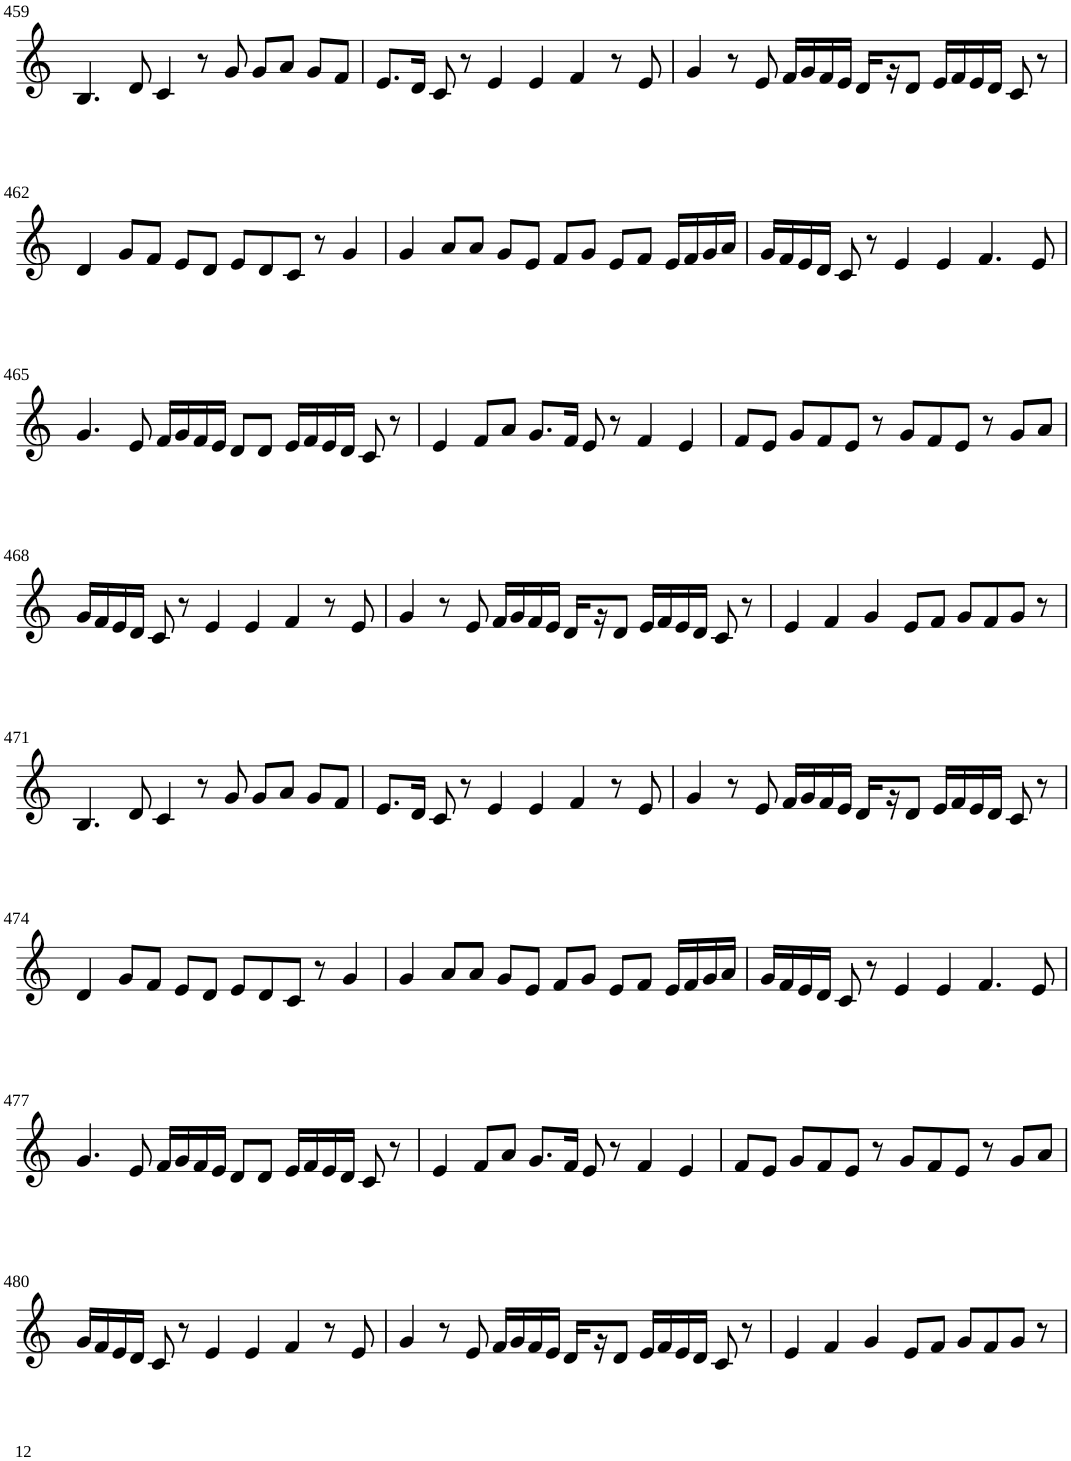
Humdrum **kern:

**kern
*part1
*staff1
*I"Violin
!!LO:PB:g=z
*clefG2
*k[]
*M6/4
=459
4.B/
8d/
4c/
8r
8g/
8g/L
8a/J
8g/L
8f/J
=460
8.e/L
16d/Jk
8c/
8r
4e/
4e/
4f/
8r
8e/
=461
4g/
8r
8e/
16f/LL
16g/
16f/
16e/JJ
16d/LL
16r
8d/J
16e/LL
16f/
16e/
16d/JJ
8c/
8r
!!LO:LB:g=z
=462
4d/
8g/L
8f/J
8e/L
8d/J
8e/L
8d/
8c/J
8r
4g/
=463
4g/
8a/L
8a/J
8g/L
8e/J
8f/L
8g/J
8e/L
8f/J
16e/LL
16f/
16g/
16a/JJ
=464
16g/LL
16f/
16e/
16d/JJ
8c/
8r
4e/
4e/
4.f/
8e/
!!LO:LB:g=z
=465
4.g/
8e/
16f/LL
16g/
16f/
16e/JJ
8d/L
8d/J
16e/LL
16f/
16e/
16d/JJ
8c/
8r
=466
4e/
8f/L
8a/J
8.g/L
16f/Jk
8e/
8r
4f/
4e/
=467
8f/L
8e/J
8g/L
8f/
8e/J
8r
8g/L
8f/
8e/J
8r
8g/L
8a/J
!!LO:LB:g=z
=468
16g/LL
16f/
16e/
16d/JJ
8c/
8r
4e/
4e/
4f/
8r
8e/
=469
4g/
8r
8e/
16f/LL
16g/
16f/
16e/JJ
16d/LL
16r
8d/J
16e/LL
16f/
16e/
16d/JJ
8c/
8r
=470
4e/
4f/
4g/
8e/L
8f/J
8g/L
8f/
8g/J
8r
!!LO:LB:g=z
=471
4.B/
8d/
4c/
8r
8g/
8g/L
8a/J
8g/L
8f/J
=472
8.e/L
16d/Jk
8c/
8r
4e/
4e/
4f/
8r
8e/
=473
4g/
8r
8e/
16f/LL
16g/
16f/
16e/JJ
16d/LL
16r
8d/J
16e/LL
16f/
16e/
16d/JJ
8c/
8r
!!LO:LB:g=z
=474
4d/
8g/L
8f/J
8e/L
8d/J
8e/L
8d/
8c/J
8r
4g/
=475
4g/
8a/L
8a/J
8g/L
8e/J
8f/L
8g/J
8e/L
8f/J
16e/LL
16f/
16g/
16a/JJ
=476
16g/LL
16f/
16e/
16d/JJ
8c/
8r
4e/
4e/
4.f/
8e/
!!LO:LB:g=z
=477
4.g/
8e/
16f/LL
16g/
16f/
16e/JJ
8d/L
8d/J
16e/LL
16f/
16e/
16d/JJ
8c/
8r
=478
4e/
8f/L
8a/J
8.g/L
16f/Jk
8e/
8r
4f/
4e/
=479
8f/L
8e/J
8g/L
8f/
8e/J
8r
8g/L
8f/
8e/J
8r
8g/L
8a/J
!!LO:LB:g=z
=480
16g/LL
16f/
16e/
16d/JJ
8c/
8r
4e/
4e/
4f/
8r
8e/
=481
4g/
8r
8e/
16f/LL
16g/
16f/
16e/JJ
16d/LL
16r
8d/J
16e/LL
16f/
16e/
16d/JJ
8c/
8r
=482
4e/
4f/
4g/
8e/L
8f/J
8g/L
8f/
8g/J
8r
=
*-
